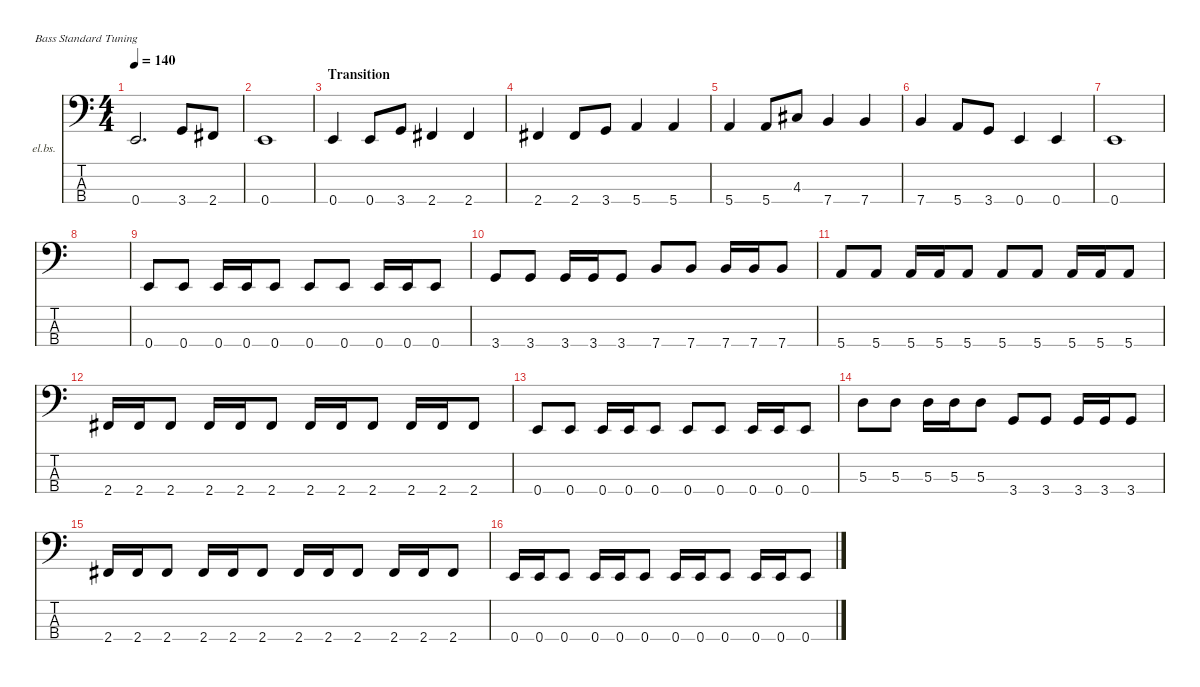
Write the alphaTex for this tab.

\defaultSystemsLayout 4
\hideDynamics
\bracketExtendMode nobrackets
\firstSystemTrackNameOrientation horizontal
\otherSystemsTrackNameOrientation horizontal
\track ("Bass" "el.bs.") {instrument electricbassfinger}
\staff {score tabs}
\tuning (G2 D2 A1 E1)
\ts (4 4)
\tempo 140
\clef f4
\ks c
0.4{t}.2{d dy mf} 3.4.8 2.4{acc #}.8 |
0.4.1 |
\section ("" "Transition")
0.4.4 0.4.8 3.4.8 2.4{acc #}.4 2.4{acc #}.4 |
2.4{acc #}.4 2.4{acc #}.8 3.4.8 5.4.4 5.4.4 |
5.4.4 5.4.8 4.3{acc #}.8 7.4.4 7.4.4 |
7.4.4 5.4.8 3.4.8 0.4.4 0.4.4 |
0.4.1 |
|
0.4.8 0.4.8 0.4.16 0.4.16 0.4.8 0.4.8 0.4.8 0.4.16 0.4.16 0.4.8 |
3.4.8 3.4.8 3.4.16 3.4.16 3.4.8 7.4.8 7.4.8 7.4.16 7.4.16 7.4.8 |
5.4.8 5.4.8 5.4.16 5.4.16 5.4.8 5.4.8 5.4.8 5.4.16 5.4.16 5.4.8 |
2.4{acc #}.16 2.4{acc #}.16 2.4{acc #}.8 2.4{acc #}.16 2.4{acc #}.16 2.4{acc #}.8 2.4{acc #}.16 2.4{acc #}.16 2.4{acc #}.8 2.4{acc #}.16 2.4{acc #}.16 2.4{acc #}.8 |
0.4.8 0.4.8 0.4.16 0.4.16 0.4.8 0.4.8 0.4.8 0.4.16 0.4.16 0.4.8 |
5.3.8 5.3.8 5.3.16 5.3.16 5.3.8 3.4.8 3.4.8 3.4.16 3.4.16 3.4.8 |
2.4{acc #}.16 2.4{acc #}.16 2.4{acc #}.8 2.4{acc #}.16 2.4{acc #}.16 2.4{acc #}.8 2.4{acc #}.16 2.4{acc #}.16 2.4{acc #}.8 2.4{acc #}.16 2.4{acc #}.16 2.4{acc #}.8 |
0.4.16 0.4.16 0.4.8 0.4.16 0.4.16 0.4.8 0.4.16 0.4.16 0.4.8 0.4.16 0.4.16 0.4.8
